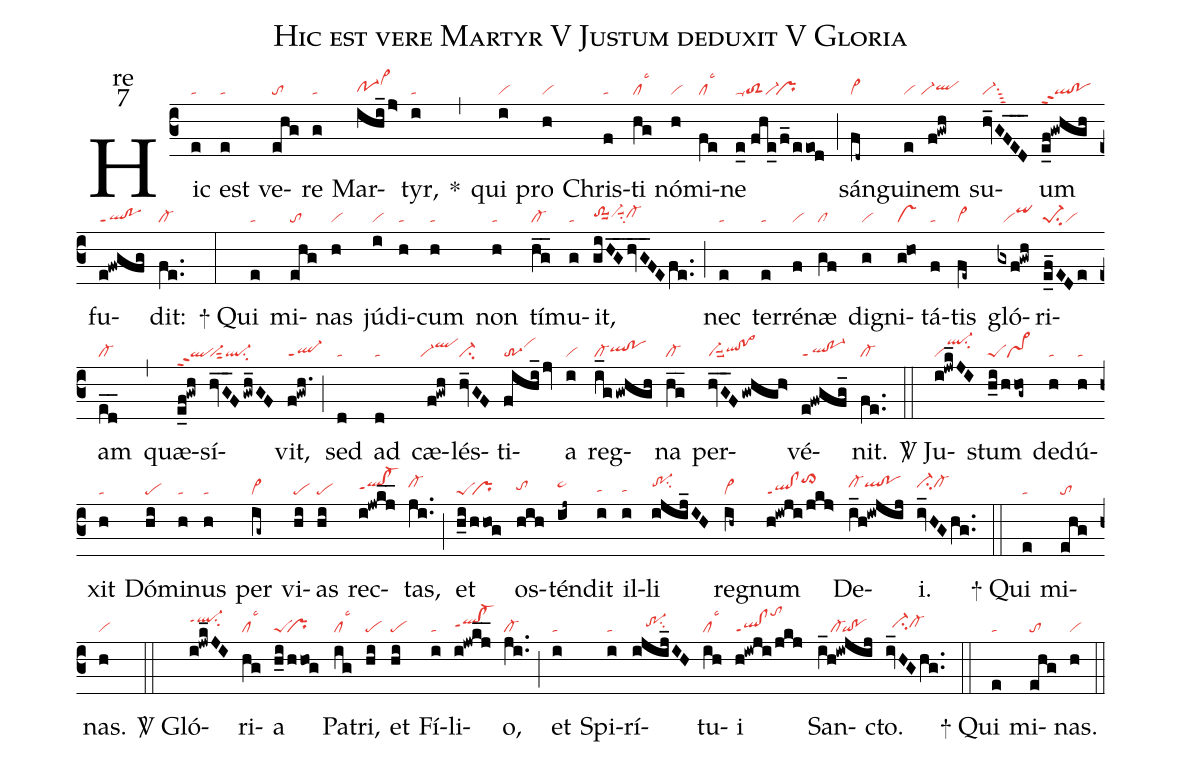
name:Hic est vere Martyr V Justum deduxit V Gloria;
office-part:re;
mode:7;
nabc-lines:1;
%%
(c3) Hic(e|ta) est(e|ta) ve(ehg|to)re(g|ta) Mar(ihi_/j>|po-1hgvi>hj)tyr,(i|ta) <sp>*</sp>(,) qui(i|vi) pro(h|vi) Chris(f|ta)ti(hg|cllsc3) nó(h|vi)mi(fe|cllsc3)ne(e_0//fhe_/f_/eeod|toS2ppu1vi-`pr) (;) sán(fd~|vi>)gui(e|vi)nem(f!gwh|``vi-qlhh) su(hv_GFED___|vi-su1sut3)um(e_f!gwhgh|ql!poppt2) fu(e!fwgfg|ql!poppt1)dit:(fe..|cl-) (:)

<sp>+</sp> Qui(e|ta) mi(ehg|to)nas(h|vi) jú(i|vi)di(h|ta)cum(h|ta) non(h|ta) tí(hg__|cl-)mu(g|ta)it,(giHG__hvG__FEfe..|to-1hhsuu1vi-hhsuu1su2cl-hh) (;) nec(e|ta) ter(e|ta)ré(f|vi)næ(gf|cl) dig(g|vi)ni(g@ho|vs)tá(f|ta)tis(fe~|vi>) gló(gxf!gwh|//viqihj)ri(e_f_EDe|pe-1su2vi)am(ed__|cl-) (,) quæ(e_f!gwh|qlppt2)sí(hvG__F/gwh_GF|vi-sut2ql-su2)vit,(f!gwh.|ql-ppt1) (;) sed(d|ta) ad(d|ta) cæ(f!gwh|``vi-qlhj)lés(hv_GF|ci-)ti(fihi_/jv|tr-3vihj)a(i|vi) reg(i_g/gwhgh|cl-qlhh!pohh)na(hg__|cl-) per(hvG__F/gwhgh>|vi-suu2qlhh!po>hh)vé(e!fwgfg_|ql!po-1ppt1)nit.(fe..|cl-) (::)

<sp>V/</sp> Ju(i!jwk_JI|viql-hksu2)stum(h_i/hhog~|peSvs>) de(h|ta)dú(h|ta)xit(h|ta) Dó(hi|pe)mi(h|ta)nus(h|ta) per(ig~|vi>) vi(hi|pe)as(hi|pe) rec(i!jwkj__|qlhh!cl-hhppt1)tas,(ji..|cl-hi) (;) et(h_i/hhog|peS`pr) os(hih|tohh)tén(ij~|pe~hi)dit(i|tahg) il(i|tahg)li(ijij_IH|tr-1hisu2) reg(ih~|vi>)num(h!iwji/jkj>|ql!clppt1to>hk) De(i_h!iwjij|cl-hiqlhi!pohi)i.(iv_HGhg..|ci-hicl-hi) (::)

<sp>+</sp> Qui(e|ta) mi(ehg|to)nas.(h|vi) (::)

<sp>V/</sp> Gló(i!jwk_JI|ql-hjppt1su2)ri(hg|cllsc3)a(h_i/hhog|peS``pr) Pa(ig|cllsc3)tri,(hi|pe) et(hi|pe) Fí(i|ta)li(i!jwkj__|qlhh!cl-hhppt1)o,(ji..|cl-) (;) et(i|ta) Spi(i|ta)rí(ijij_IH|////tr-1hhsu2)tu(ih|cllsc3)i(h!iwji/jkj|ql!clppt1tohm) San(i_h!iwjij|////cl-`qi!po)cto.(iv_HGhg..|//ci-hhcl-hh) (::)

<sp>+</sp> Qui(e|ta) mi(ehg|to)nas.(h|vi) (::)
